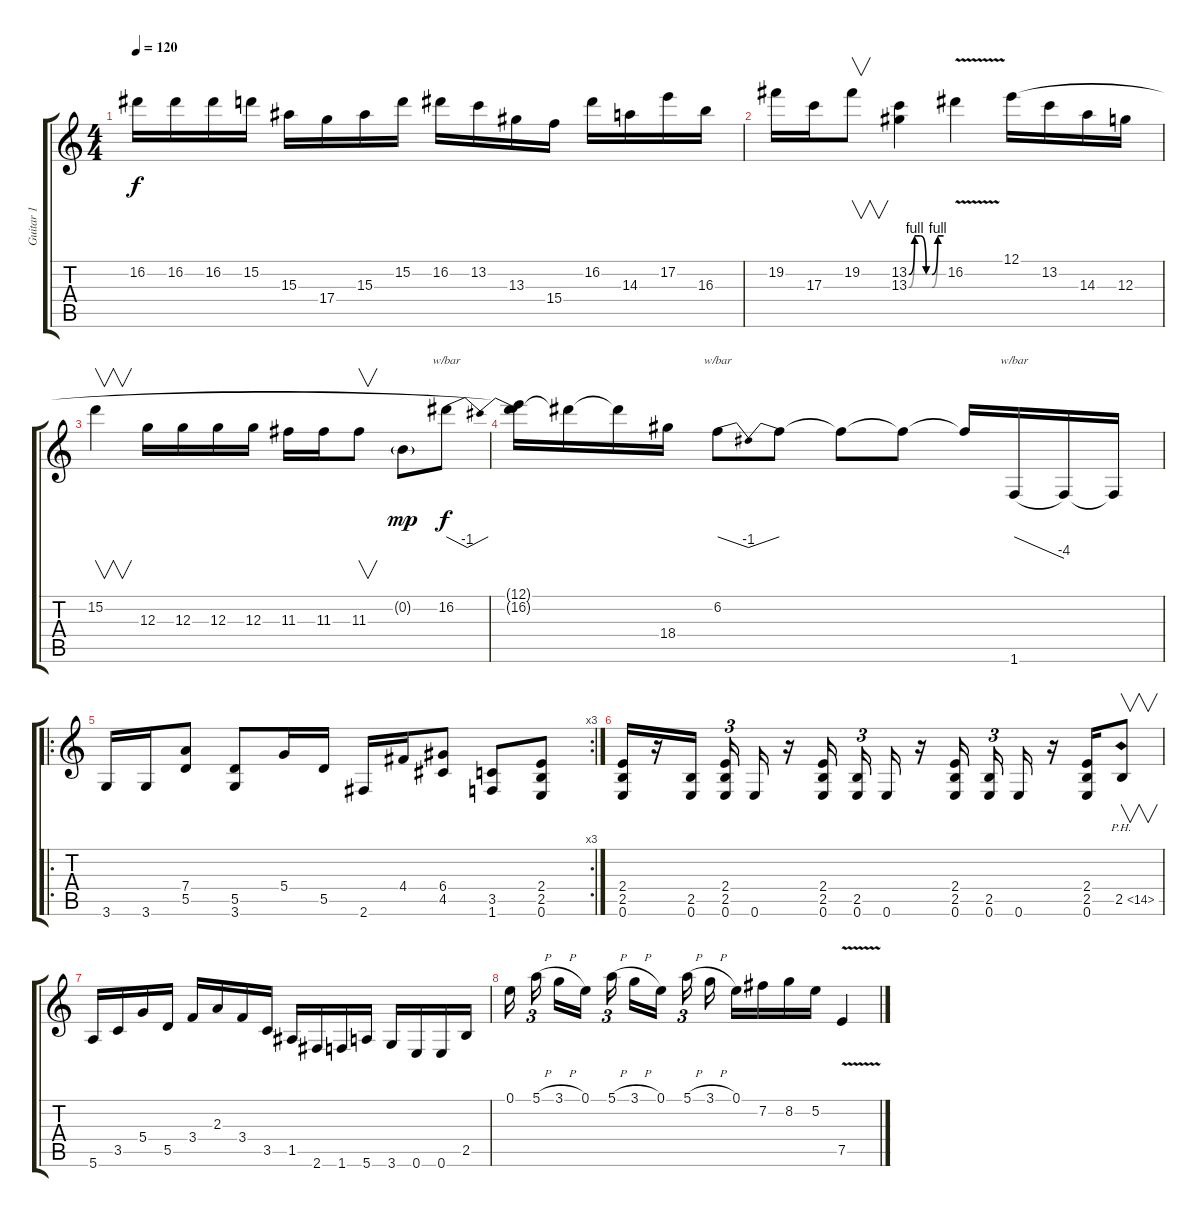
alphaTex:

\track ("Guitar 1" "Guitar 1") {instrument distortionguitar}
\staff {score tabs}
\tuning (E4 B3 G3 D3 A2 E2) {hide}
\ts (4 4)
\tempo 120
\clef g2
\ks c
16.2.16{dy f} 16.2.16 16.2.16 15.2.16 15.3.16 17.4.16 15.3.16 15.2.16 16.2.16 13.2.16 13.3.16 15.4.16 16.2.16 14.3.16 17.2.16 16.3.16 |
19.2.16 17.3.16 19.2.8{v} (13.2{be (custom 0 0 10 4 20 4 30 0 40 0 50 4 60 4)} 13.3{be (custom 0 0 10 4 20 4 30 0 40 0 50 4 60 4)}).4 16.2{v}.4 12.1.16 13.2.16 14.3.16 12.3.16 |
15.2.4{v} 12.3.16 12.3.16 12.3.16 12.3.16 11.3.16 11.3.16 11.3.8{v} 0.2{g}.8{dy mp} 16.2.8{tbe (dip default 0 0 30 -4 60 0) dy f} |
(12.1{t} 16.2{t}).16 16.2{t}.16 16.2{t}.16 18.4.16 6.2.8{tbe (dip default 0 0 30 -4 60 0)} 6.2{t}.8 6.2{t}.8 6.2{t}.8 6.2{t}.16 1.6.16{tbe (dive default 0 0 60 -16)} 1.6{t}.16 1.6{t}.16 |
\ro
\rc 3
3.6.16 3.6.16 (7.4 5.5).8 (5.5 3.6).8 5.4.16 5.5.16 2.6.16 4.4.16 (6.4 4.5).8 (3.5 1.6).8 (2.4 2.5 0.6).8 |
(2.4 2.5 0.6).16 r.16 (2.5 0.6).16 (2.4 2.5 0.6).16{tu (3 2)} 0.6.16 r.16 (2.4 2.5 0.6).16 (2.5 0.6).16{tu (3 2)} 0.6.16 r.16 (2.4 2.5 0.6).16 (2.5 0.6).16{tu (3 2)} 0.6.16 r.16 (2.4 2.5 0.6).16 2.5{ph 12}.8{v} |
5.6.16 3.5.16 5.4.16 5.5.16 3.4.16 2.3.16 3.4.16 3.5.16 1.5.16 2.6.16 1.6.16 5.6.16 3.6.16 0.6.16 0.6.16 2.5.16 |
0.1.16 5.1{h}.16{tu (3 2)} 3.1{h}.16 0.1.16 5.1{h}.16{tu (3 2)} 3.1{h}.16 0.1.16 5.1{h}.16{tu (3 2)} 3.1{h}.16 0.1.16 7.2.16 8.2.16 5.2.16 7.5{v}.4
